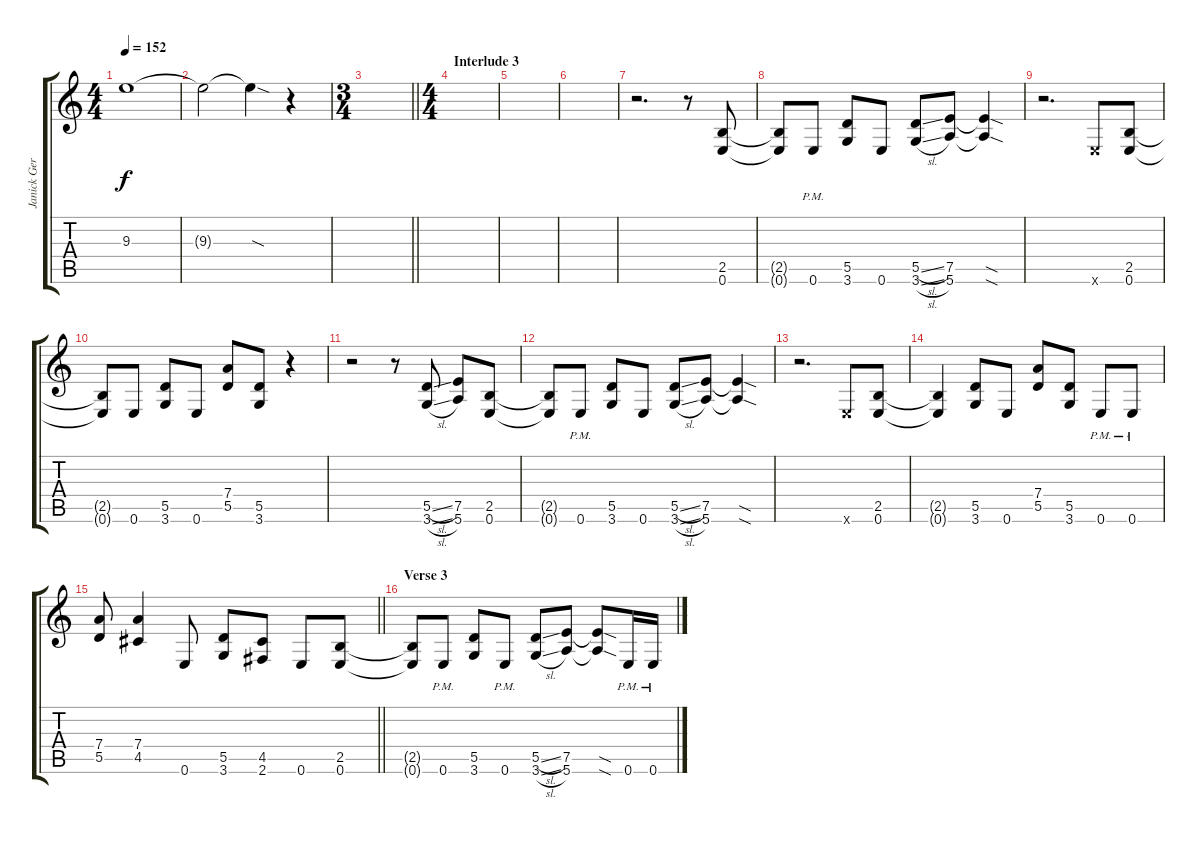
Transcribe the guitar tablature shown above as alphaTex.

\track ("Janick Gers" "Janick Ger") {instrument overdrivenguitar}
\staff {score tabs}
\tuning (E4 B3 G3 D3 A2 E2) {hide}
\ts (4 4)
\tempo 152
\clef g2
\ks c
9.3{t}.1{dy f} |
9.3{t}.2 9.3{sod t}.4 r.4 |
\ts (3 4)
\barLineRight lightlight
|
\ts (4 4)
\section ("" "Interlude 3")
|
|
|
r.2{d} r.8 (2.5 0.6).8 |
(2.5{t} 0.6{t}).8 0.6{pm}.8 (5.5 3.6).8 0.6.8 (5.5{sl} 3.6{sl}).8 (7.5 5.6).8 (7.5{sod t} 5.6{sod t}).4 |
r.2{d} 0.6{x}.8 (2.5 0.6).8 |
(2.5{t} 0.6{t}).8 0.6.8 (5.5 3.6).8 0.6.8 (7.4 5.5).8 (5.5 3.6).8 r.4 |
r.2 r.8 (5.5{sl} 3.6{sl}).8 (7.5 5.6).8 (2.5 0.6).8 |
(2.5{t} 0.6{t}).8 0.6{pm}.8 (5.5 3.6).8 0.6.8 (5.5{sl} 3.6{sl}).8 (7.5 5.6).8 (7.5{sod t} 5.6{sod t}).4 |
r.2{d} 0.6{x}.8 (2.5 0.6).8 |
(2.5{t} 0.6{t}).4 (5.5 3.6).8 0.6.8 (7.4 5.5).8 (5.5 3.6).8 0.6{pm}.8 0.6{pm}.8 |
\barLineRight lightlight
(7.4 5.5).8 (7.4 4.5).4 0.6.8 (5.5 3.6).8 (4.5 2.6).8 0.6.8 (2.5 0.6).8 |
\section ("" "Verse 3")
(2.5{t} 0.6{t}).8 0.6{pm}.8 (5.5 3.6).8 0.6{pm}.8 (5.5{sl} 3.6{sl}).8 (7.5 5.6).8 (7.5{sod t} 5.6{sod t}).8 0.6{pm}.16 0.6{pm}.16
